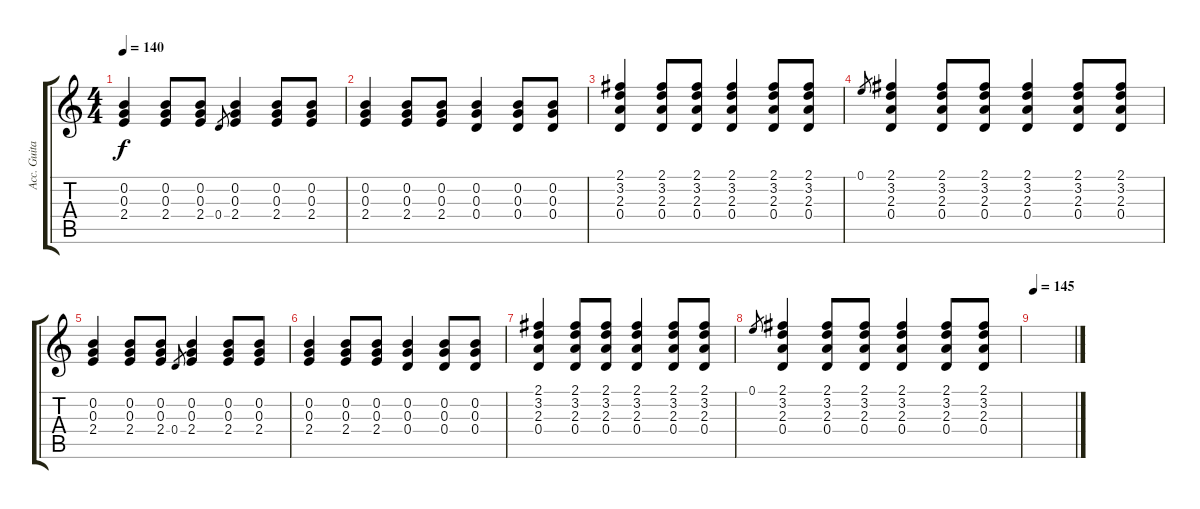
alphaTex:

\track ("Acc. Guitar 1" "Acc. Guita") {instrument acousticguitarnylon}
\staff {score tabs}
\tuning (E4 B3 G3 D3 A2 E2) {hide}
\ts (4 4)
\tempo 140
\clef g2
\ks c
(0.2 0.3 2.4).4{dy f} (0.2 0.3 2.4).8 (0.2 0.3 2.4).8 0.4.8{gr} (0.2 0.3 2.4).4 (0.2 0.3 2.4).8 (0.2 0.3 2.4).8 |
(0.2 0.3 2.4).4 (0.2 0.3 2.4).8 (0.2 0.3 2.4).8 (0.2 0.3 0.4).4 (0.2 0.3 0.4).8 (0.2 0.3 0.4).8 |
(2.1 3.2 2.3 0.4).4 (2.1 3.2 2.3 0.4).8 (2.1 3.2 2.3 0.4).8 (2.1 3.2 2.3 0.4).4 (2.1 3.2 2.3 0.4).8 (2.1 3.2 2.3 0.4).8 |
0.1.8{gr} (2.1 3.2 2.3 0.4).4 (2.1 3.2 2.3 0.4).8 (2.1 3.2 2.3 0.4).8 (2.1 3.2 2.3 0.4).4 (2.1 3.2 2.3 0.4).8 (2.1 3.2 2.3 0.4).8 |
(0.2 0.3 2.4).4 (0.2 0.3 2.4).8 (0.2 0.3 2.4).8 0.4.8{gr} (0.2 0.3 2.4).4 (0.2 0.3 2.4).8 (0.2 0.3 2.4).8 |
(0.2 0.3 2.4).4 (0.2 0.3 2.4).8 (0.2 0.3 2.4).8 (0.2 0.3 0.4).4 (0.2 0.3 0.4).8 (0.2 0.3 0.4).8 |
(2.1 3.2 2.3 0.4).4 (2.1 3.2 2.3 0.4).8 (2.1 3.2 2.3 0.4).8 (2.1 3.2 2.3 0.4).4 (2.1 3.2 2.3 0.4).8 (2.1 3.2 2.3 0.4).8 |
0.1.8{gr} (2.1 3.2 2.3 0.4).4 (2.1 3.2 2.3 0.4).8 (2.1 3.2 2.3 0.4).8 (2.1 3.2 2.3 0.4).4 (2.1 3.2 2.3 0.4).8 (2.1 3.2 2.3 0.4).8 |
\tempo 145
